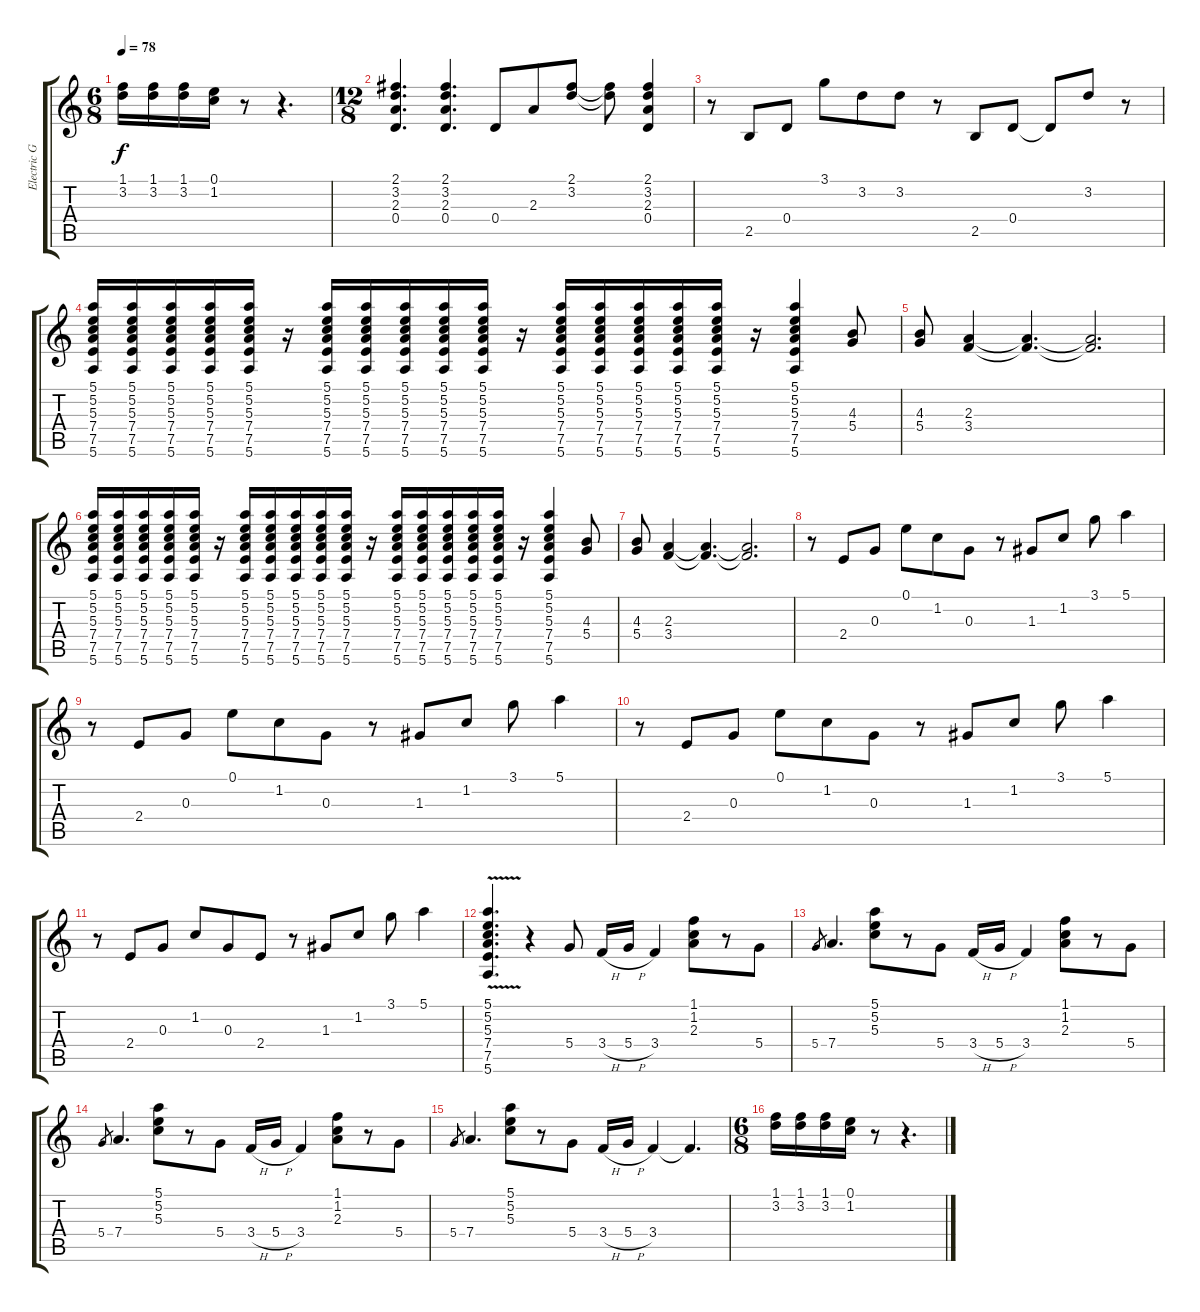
\track ("Electric Guitar II" "Electric G") {instrument electricguitarjazz}
\staff {score tabs}
\tuning (E4 B3 G3 D3 A2 E2) {hide}
\ts (6 8)
\tempo 78
\clef g2
\ks c
(1.1 3.2).16{dy f} (1.1 3.2).16 (1.1 3.2).16 (0.1 1.2).16 r.8 r.4{d} |
\ts (12 8)
(2.1 3.2 2.3 0.4).4{d} (2.1 3.2 2.3 0.4).4{d} 0.4.8 2.3.8 (2.1 3.2).8 (2.1{t} 3.2{t}).8 (2.1 3.2 2.3 0.4).4 |
r.8 2.5.8 0.4.8 3.1.8 3.2.8 3.2.8 r.8 2.5.8 0.4.8 0.4{t}.8 3.2.8 r.8 |
(5.1 5.2 5.3 7.4 7.5 5.6).16 (5.1 5.2 5.3 7.4 7.5 5.6).16 (5.1 5.2 5.3 7.4 7.5 5.6).16 (5.1 5.2 5.3 7.4 7.5 5.6).16 (5.1 5.2 5.3 7.4 7.5 5.6).16 r.16 (5.1 5.2 5.3 7.4 7.5 5.6).16 (5.1 5.2 5.3 7.4 7.5 5.6).16 (5.1 5.2 5.3 7.4 7.5 5.6).16 (5.1 5.2 5.3 7.4 7.5 5.6).16 (5.1 5.2 5.3 7.4 7.5 5.6).16 r.16 (5.1 5.2 5.3 7.4 7.5 5.6).16 (5.1 5.2 5.3 7.4 7.5 5.6).16 (5.1 5.2 5.3 7.4 7.5 5.6).16 (5.1 5.2 5.3 7.4 7.5 5.6).16 (5.1 5.2 5.3 7.4 7.5 5.6).16 r.16 (5.1 5.2 5.3 7.4 7.5 5.6).4 (4.3 5.4).8 |
(4.3 5.4).8 (2.3 3.4).4 (2.3{t} 3.4{t}).4{d} (2.3{t} 3.4{t}).2{d} |
(5.1 5.2 5.3 7.4 7.5 5.6).16 (5.1 5.2 5.3 7.4 7.5 5.6).16 (5.1 5.2 5.3 7.4 7.5 5.6).16 (5.1 5.2 5.3 7.4 7.5 5.6).16 (5.1 5.2 5.3 7.4 7.5 5.6).16 r.16 (5.1 5.2 5.3 7.4 7.5 5.6).16 (5.1 5.2 5.3 7.4 7.5 5.6).16 (5.1 5.2 5.3 7.4 7.5 5.6).16 (5.1 5.2 5.3 7.4 7.5 5.6).16 (5.1 5.2 5.3 7.4 7.5 5.6).16 r.16 (5.1 5.2 5.3 7.4 7.5 5.6).16 (5.1 5.2 5.3 7.4 7.5 5.6).16 (5.1 5.2 5.3 7.4 7.5 5.6).16 (5.1 5.2 5.3 7.4 7.5 5.6).16 (5.1 5.2 5.3 7.4 7.5 5.6).16 r.16 (5.1 5.2 5.3 7.4 7.5 5.6).4 (4.3 5.4).8 |
(4.3 5.4).8 (2.3 3.4).4 (2.3{t} 3.4{t}).4{d} (2.3{t} 3.4{t}).2{d} |
r.8 2.4.8 0.3.8 0.1.8 1.2.8 0.3.8 r.8 1.3.8 1.2.8 3.1.8 5.1.4 |
r.8 2.4.8 0.3.8 0.1.8 1.2.8 0.3.8 r.8 1.3.8 1.2.8 3.1.8 5.1.4 |
r.8 2.4.8 0.3.8 0.1.8 1.2.8 0.3.8 r.8 1.3.8 1.2.8 3.1.8 5.1.4 |
r.8 2.4.8 0.3.8 1.2.8 0.3.8 2.4.8 r.8 1.3.8 1.2.8 3.1.8 5.1.4 |
(5.1{v} 5.2{v} 5.3{v} 7.4{v} 7.5{v} 5.6{v}).4{d} r.4 5.4.8 3.4{h}.16 5.4{h}.16 3.4.4 (1.1 1.2 2.3).8 r.8 5.4.8 |
5.4.8{gr} 7.4.4{d} (5.1 5.2 5.3).8 r.8 5.4.8 3.4{h}.16 5.4{h}.16 3.4.4 (1.1 1.2 2.3).8 r.8 5.4.8 |
5.4.8{gr} 7.4.4{d} (5.1 5.2 5.3).8 r.8 5.4.8 3.4{h}.16 5.4{h}.16 3.4.4 (1.1 1.2 2.3).8 r.8 5.4.8 |
5.4.8{gr} 7.4.4{d} (5.1 5.2 5.3).8 r.8 5.4.8 3.4{h}.16 5.4{h}.16 3.4.4 3.4{t}.4{d} |
\ts (6 8)
(1.1 3.2).16 (1.1 3.2).16 (1.1 3.2).16 (0.1 1.2).16 r.8 r.4{d}
